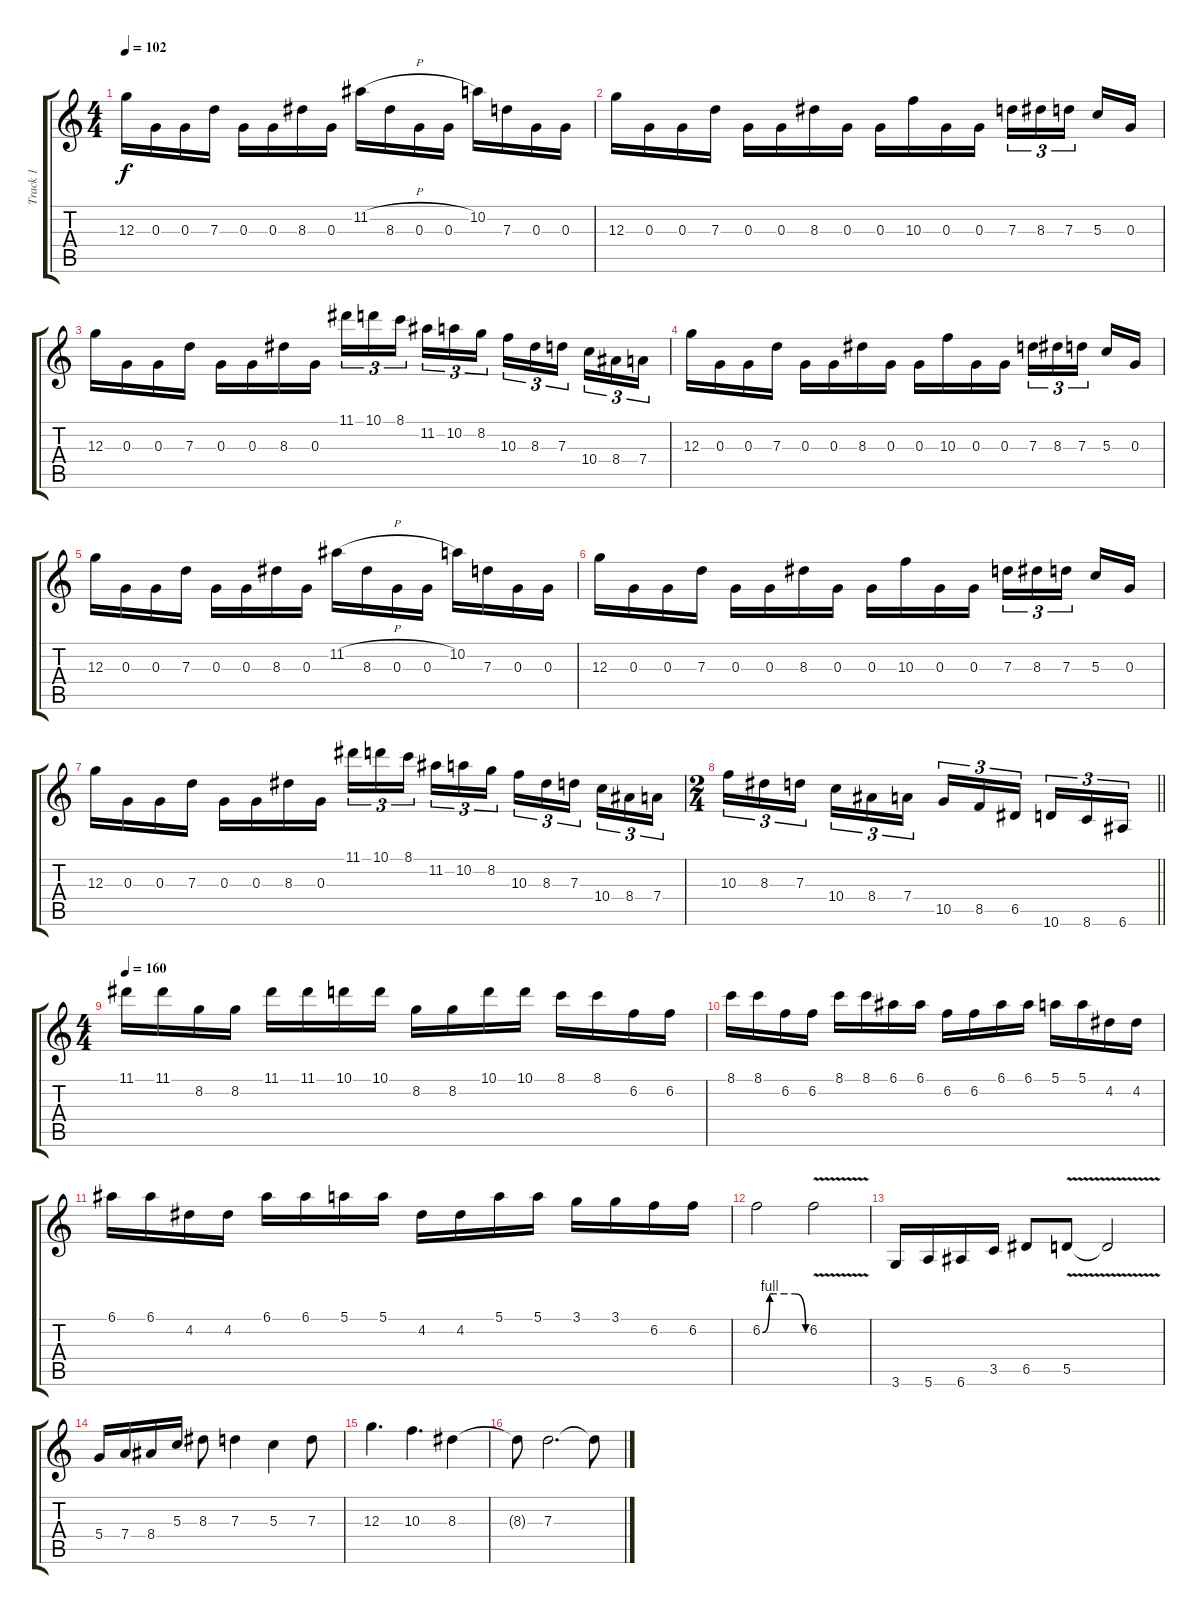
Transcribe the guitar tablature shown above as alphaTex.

\track ("Track 1" "Track 1") {instrument distortionguitar}
\staff {score tabs}
\tuning (E4 B3 G3 D3 A2 E2) {hide}
\ts (4 4)
\tempo 102
\clef g2
\ks c
12.3.16{dy f} 0.3.16 0.3.16 7.3.16 0.3.16 0.3.16 8.3.16 0.3.16 11.2{h}.16 8.3.16 0.3.16 0.3.16 10.2.16 7.3.16 0.3.16 0.3.16 |
12.3.16 0.3.16 0.3.16 7.3.16 0.3.16 0.3.16 8.3.16 0.3.16 0.3.16 10.3.16 0.3.16 0.3.16 7.3.16{tu (3 2)} 8.3.16{tu (3 2)} 7.3.16{tu (3 2) beam splitsecondary} 5.3.16 0.3.16 |
12.3.16 0.3.16 0.3.16 7.3.16 0.3.16 0.3.16 8.3.16 0.3.16 11.1.16{tu (3 2)} 10.1.16{tu (3 2)} 8.1.16{tu (3 2) beam splitsecondary} 11.2.16{tu (3 2)} 10.2.16{tu (3 2)} 8.2.16{tu (3 2)} 10.3.16{tu (3 2)} 8.3.16{tu (3 2)} 7.3.16{tu (3 2) beam splitsecondary} 10.4.16{tu (3 2)} 8.4.16{tu (3 2)} 7.4.16{tu (3 2)} |
12.3.16 0.3.16 0.3.16 7.3.16 0.3.16 0.3.16 8.3.16 0.3.16 0.3.16 10.3.16 0.3.16 0.3.16 7.3.16{tu (3 2)} 8.3.16{tu (3 2)} 7.3.16{tu (3 2) beam splitsecondary} 5.3.16 0.3.16 |
12.3.16 0.3.16 0.3.16 7.3.16 0.3.16 0.3.16 8.3.16 0.3.16 11.2{h}.16 8.3.16 0.3.16 0.3.16 10.2.16 7.3.16 0.3.16 0.3.16 |
12.3.16 0.3.16 0.3.16 7.3.16 0.3.16 0.3.16 8.3.16 0.3.16 0.3.16 10.3.16 0.3.16 0.3.16 7.3.16{tu (3 2)} 8.3.16{tu (3 2)} 7.3.16{tu (3 2) beam splitsecondary} 5.3.16 0.3.16 |
12.3.16 0.3.16 0.3.16 7.3.16 0.3.16 0.3.16 8.3.16 0.3.16 11.1.16{tu (3 2)} 10.1.16{tu (3 2)} 8.1.16{tu (3 2) beam splitsecondary} 11.2.16{tu (3 2)} 10.2.16{tu (3 2)} 8.2.16{tu (3 2)} 10.3.16{tu (3 2)} 8.3.16{tu (3 2)} 7.3.16{tu (3 2) beam splitsecondary} 10.4.16{tu (3 2)} 8.4.16{tu (3 2)} 7.4.16{tu (3 2)} |
\ts (2 4)
\barLineRight lightlight
10.3.16{tu (3 2)} 8.3.16{tu (3 2)} 7.3.16{tu (3 2) beam splitsecondary} 10.4.16{tu (3 2)} 8.4.16{tu (3 2)} 7.4.16{tu (3 2)} 10.5.16{tu (3 2)} 8.5.16{tu (3 2)} 6.5.16{tu (3 2) beam splitsecondary} 10.6.16{tu (3 2)} 8.6.16{tu (3 2)} 6.6.16{tu (3 2)} |
\ts (4 4)
\tempo 160
11.1.16 11.1.16 8.2.16 8.2.16 11.1.16 11.1.16 10.1.16 10.1.16 8.2.16 8.2.16 10.1.16 10.1.16 8.1.16 8.1.16 6.2.16 6.2.16 |
8.1.16 8.1.16 6.2.16 6.2.16 8.1.16 8.1.16 6.1.16 6.1.16 6.2.16 6.2.16 6.1.16 6.1.16 5.1.16 5.1.16 4.2.16 4.2.16 |
6.1.16 6.1.16 4.2.16 4.2.16 6.1.16 6.1.16 5.1.16 5.1.16 4.2.16 4.2.16 5.1.16 5.1.16 3.1.16 3.1.16 6.2.16 6.2.16 |
6.2{be (custom 0 0 10 4 15 4 30 4 45 4 60 0)}.2 6.2{v}.2 |
3.6.16 5.6.16 6.6.16 3.5.16 6.5.8 5.5{v}.8 5.5{t}.2 |
5.4.16 7.4.16 8.4.16 5.3.16 8.3.8 7.3.4 5.3.4 7.3.8 |
12.3.4{d} 10.3.4{d} 8.3.4 |
8.3{t}.8 7.3.2{d} 7.3{t}.8
